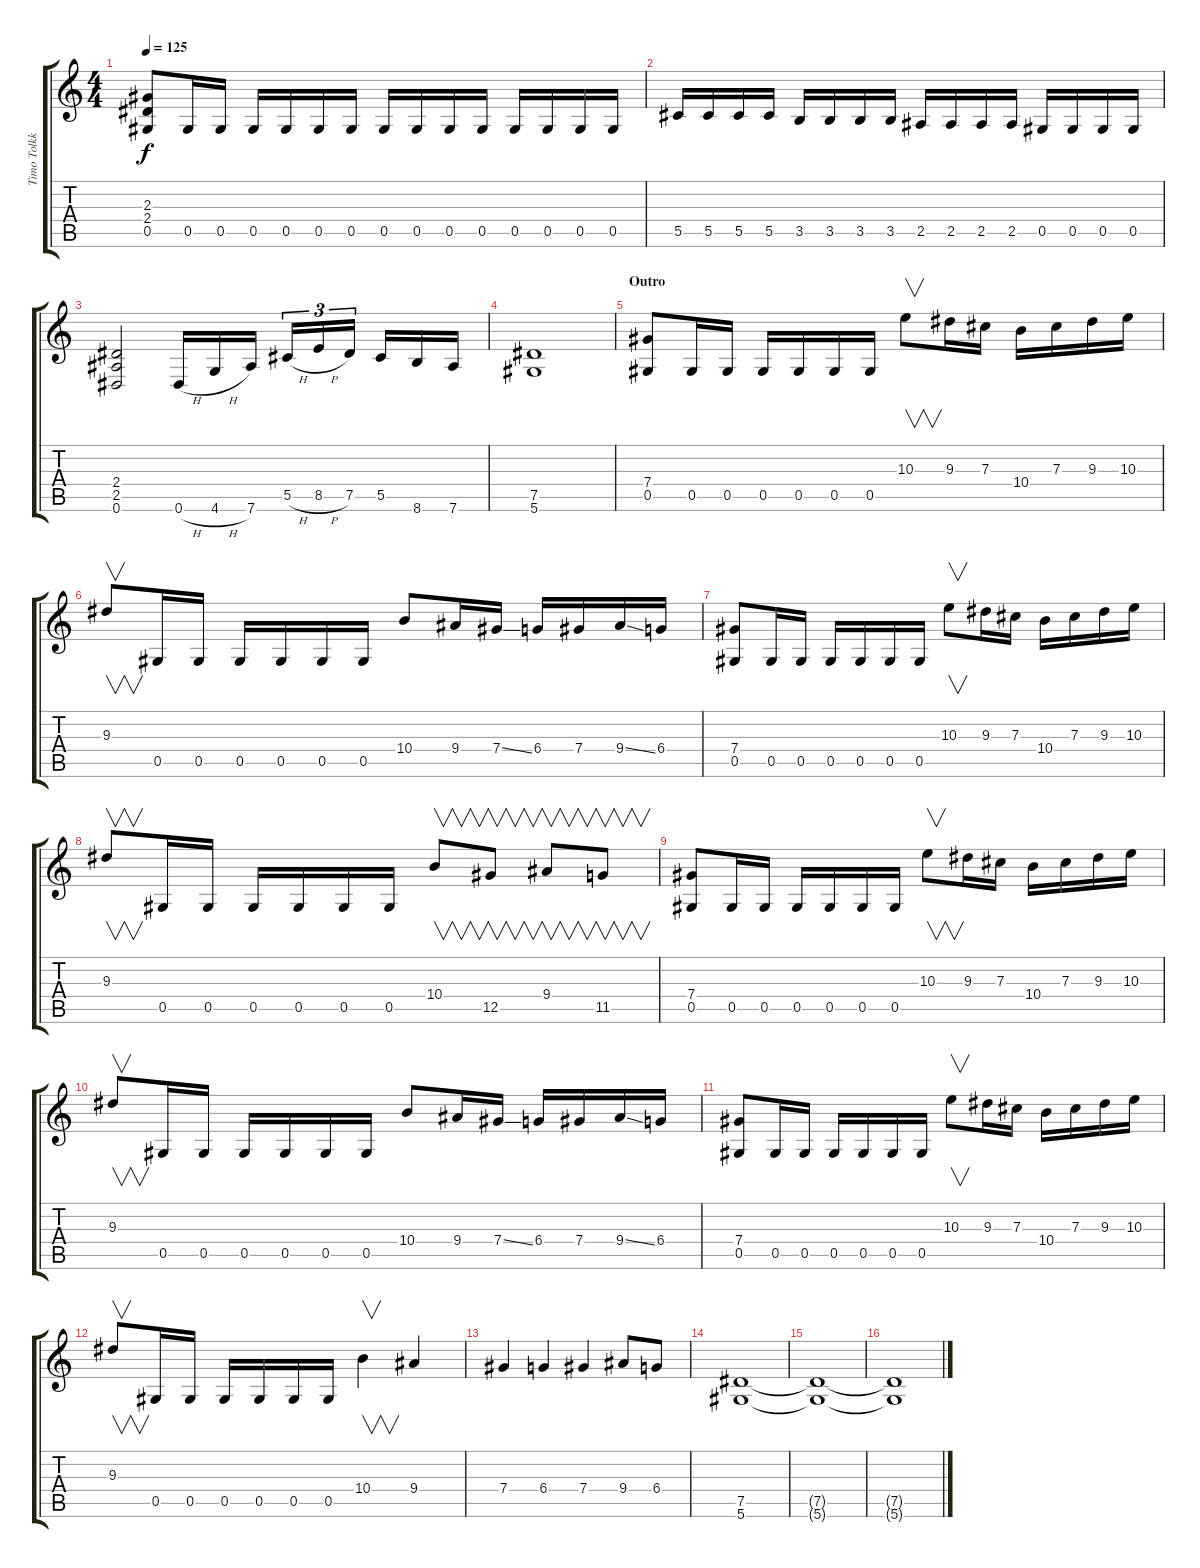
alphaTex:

\track ("Timo Tolkki Gtr 1" "Timo Tolkk") {instrument overdrivenguitar}
\staff {score tabs}
\tuning (Eb4 Bb3 Gb3 Db3 Ab2 Eb2) {hide}
\ts (4 4)
\tempo 125
\clef g2
\ks c
(2.3 2.4 0.5).8{dy f} 0.5.16 0.5.16 0.5.16 0.5.16 0.5.16 0.5.16 0.5.16 0.5.16 0.5.16 0.5.16 0.5.16 0.5.16 0.5.16 0.5.16 |
5.5.16 5.5.16 5.5.16 5.5.16 3.5.16 3.5.16 3.5.16 3.5.16 2.5.16 2.5.16 2.5.16 2.5.16 0.5.16 0.5.16 0.5.16 0.5.16 |
(2.4 2.5 0.6).2 0.6{h}.16 4.6{h}.16 7.6.16 5.5{h}.16{tu (3 2)} 8.5{h}.16{tu (3 2)} 7.5.16{tu (3 2)} 5.5.16 8.6.16 7.6.16 |
(7.5 5.6).1 |
\section ("" "Outro")
(7.4 0.5).8 0.5.16 0.5.16 0.5.16 0.5.16 0.5.16 0.5.16 10.3.8{v} 9.3.16 7.3.16 10.4.16 7.3.16 9.3.16 10.3.16 |
9.3.8{v} 0.5.16 0.5.16 0.5.16 0.5.16 0.5.16 0.5.16 10.4.8 9.4.16 7.4{ss}.16 6.4.16 7.4.16 9.4{ss}.16 6.4.16 |
(7.4 0.5).8 0.5.16 0.5.16 0.5.16 0.5.16 0.5.16 0.5.16 10.3.8{v} 9.3.16 7.3.16 10.4.16 7.3.16 9.3.16 10.3.16 |
9.3.8{v} 0.5.16 0.5.16 0.5.16 0.5.16 0.5.16 0.5.16 10.4.8{v} 12.5.8{v} 9.4.8{v} 11.5.8{v} |
(7.4 0.5).8 0.5.16 0.5.16 0.5.16 0.5.16 0.5.16 0.5.16 10.3.8{v} 9.3.16 7.3.16 10.4.16 7.3.16 9.3.16 10.3.16 |
9.3.8{v} 0.5.16 0.5.16 0.5.16 0.5.16 0.5.16 0.5.16 10.4.8 9.4.16 7.4{ss}.16 6.4.16 7.4.16 9.4{ss}.16 6.4.16 |
(7.4 0.5).8 0.5.16 0.5.16 0.5.16 0.5.16 0.5.16 0.5.16 10.3.8{v} 9.3.16 7.3.16 10.4.16 7.3.16 9.3.16 10.3.16 |
9.3.8{v} 0.5.16 0.5.16 0.5.16 0.5.16 0.5.16 0.5.16 10.4.4{v} 9.4.4 |
7.4.4 6.4.4 7.4.4 9.4.8 6.4.8 |
(7.5 5.6).1 |
(7.5{t} 5.6{t}).1{volume 0} |
(7.5{t} 5.6{t}).1
